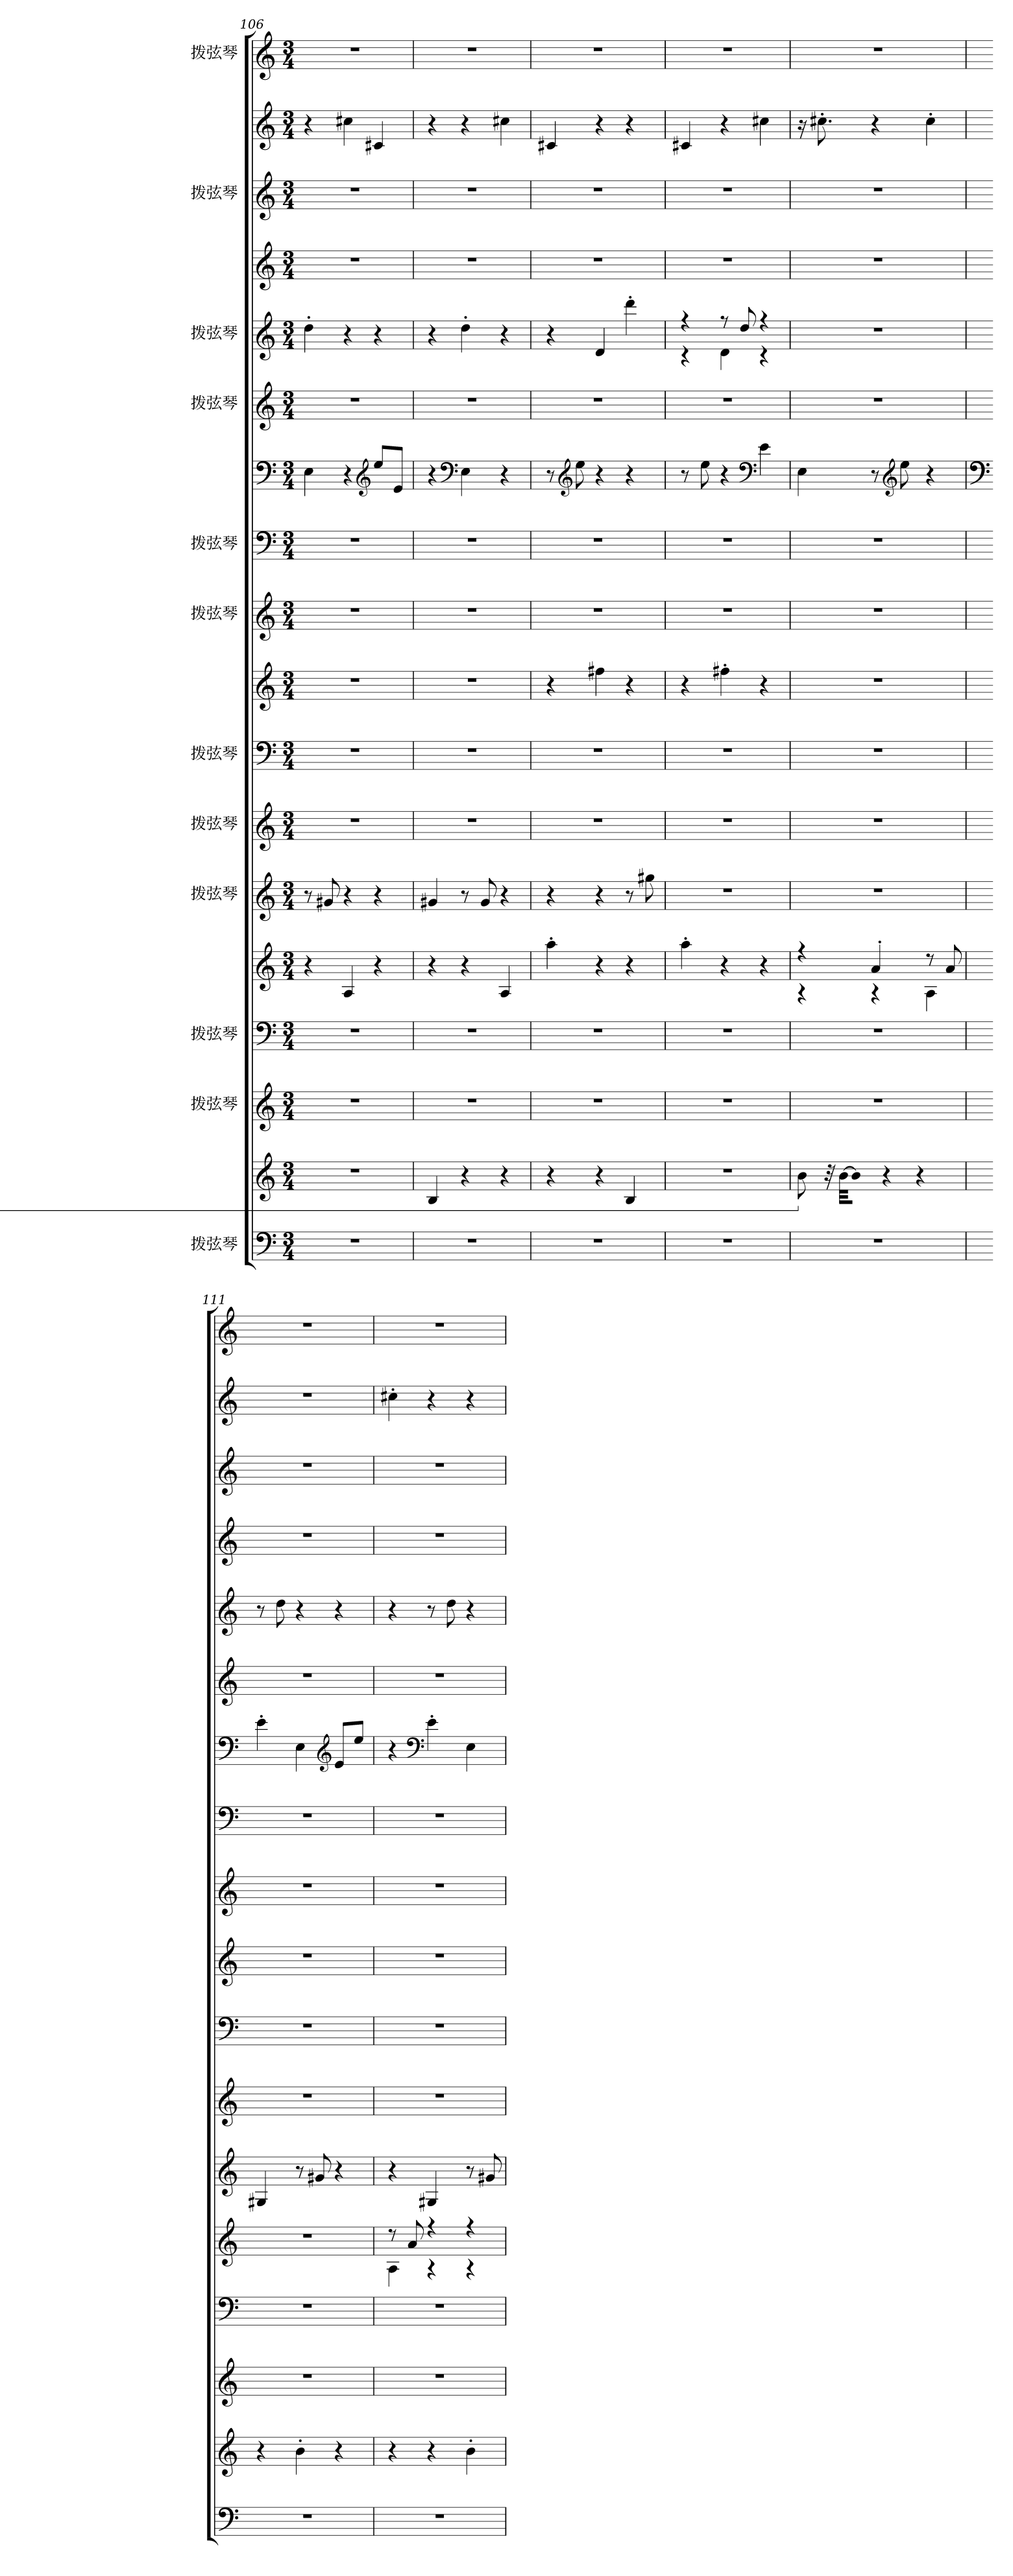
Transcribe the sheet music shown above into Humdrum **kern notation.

**kern	**kern	**kern	**kern	**kern	**kern	**kern	**kern	**kern	**kern	**kern	**kern	**kern	**kern	**kern	**kern	**kern	**kern
*part12	*part12	*part11	*part10	*part10	*part9	*part8	*part7	*part7	*part6	*part5	*part5	*part4	*part3	*part3	*part2	*part2	*part1
*staff18	*staff17	*staff16	*staff15	*staff14	*staff13	*staff12	*staff11	*staff10	*staff9	*staff8	*staff7	*staff6	*staff5	*staff4	*staff3	*staff2	*staff1
*I"拨弦琴	*	*I"拨弦琴	*I"拨弦琴	*	*I"拨弦琴	*I"拨弦琴	*I"拨弦琴	*	*I"拨弦琴	*I"拨弦琴	*	*I"拨弦琴	*I"拨弦琴	*	*I"拨弦琴	*	*I"拨弦琴
!!LO:PB:g=z
*clefF4	*clefG2	*clefG2	*clefF4	*clefG2	*clefG2	*clefG2	*clefF4	*clefG2	*clefG2	*clefF4	*clefF4	*clefG2	*clefG2	*clefG2	*clefG2	*clefG2	*clefG2
*k[]	*k[]	*k[]	*k[]	*k[]	*k[]	*k[]	*k[]	*k[]	*k[]	*k[]	*k[]	*k[]	*k[]	*k[]	*k[]	*k[]	*k[]
*M3/4	*M3/4	*M3/4	*M3/4	*M3/4	*M3/4	*M3/4	*M3/4	*M3/4	*M3/4	*M3/4	*M3/4	*M3/4	*M3/4	*M3/4	*M3/4	*M3/4	*M3/4
=106	=106	=106	=106	=106	=106	=106	=106	=106	=106	=106	=106	=106	=106	=106	=106	=106	=106
2.r	2.r	2.r	2.r	4r	8r	2.r	2.r	2.r	2.r	2.r	4E\	2.r	4dd'\	2.r	2.r	4r	2.r
.	.	.	.	.	8g#X/	.	.	.	.	.	.	.	.	.	.	.	.
.	.	.	.	4A/	4r	.	.	.	.	.	4r	.	4r	.	.	4cc#X\	.
*	*	*	*	*	*	*	*	*	*	*	*clefG2	*	*	*	*	*	*
.	.	.	.	4r	4r	.	.	.	.	.	8ee/L	.	4r	.	.	4c#X/	.
.	.	.	.	.	.	.	.	.	.	.	8e/J	.	.	.	.	.	.
=107	=107	=107	=107	=107	=107	=107	=107	=107	=107	=107	=107	=107	=107	=107	=107	=107	=107
2.r	4B/	2.r	2.r	4r	4g#X/	2.r	2.r	2.r	2.r	2.r	4r	2.r	4r	2.r	2.r	4r	2.r
*	*	*	*	*	*	*	*	*	*	*	*clefF4	*	*	*	*	*	*
.	4r	.	.	4r	8r	.	.	.	.	.	4E\	.	4dd'\	.	.	4r	.
.	.	.	.	.	8g#/	.	.	.	.	.	.	.	.	.	.	.	.
.	4r	.	.	4A/	4r	.	.	.	.	.	4r	.	4r	.	.	4cc#X\	.
=108	=108	=108	=108	=108	=108	=108	=108	=108	=108	=108	=108	=108	=108	=108	=108	=108	=108
2.r	4r	2.r	2.r	4aa'\	4r	2.r	2.r	4r	2.r	2.r	8r	2.r	4r	2.r	2.r	4c#X/	2.r
*	*	*	*	*	*	*	*	*	*	*	*clefG2	*	*	*	*	*	*
.	.	.	.	.	.	.	.	.	.	.	8ee\	.	.	.	.	.	.
.	4r	.	.	4r	4r	.	.	4ff#X\	.	.	4r	.	4d/	.	.	4r	.
.	4B/	.	.	4r	8r	.	.	4r	.	.	4r	.	4ddd'\	.	.	4r	.
.	.	.	.	.	8gg#X\	.	.	.	.	.	.	.	.	.	.	.	.
=109	=109	=109	=109	=109	=109	=109	=109	=109	=109	=109	=109	=109	=109	=109	=109	=109	=109
*	*	*	*	*	*	*	*	*	*	*	*	*	*^	*	*	*	*
2.r	2.r	2.r	2.r	4aa'\	2.r	2.r	2.r	4r	2.r	2.r	8r	2.r	4r	4r	2.r	2.r	4c#X/	2.r
.	.	.	.	.	.	.	.	.	.	.	8ee\	.	.	.	.	.	.	.
.	.	.	.	4r	.	.	.	4ff#X'\	.	.	4r	.	8r	4d\	.	.	4r	.
.	.	.	.	.	.	.	.	.	.	.	.	.	8dd/	.	.	.	.	.
*	*	*	*	*	*	*	*	*	*	*	*clefF4	*	*	*	*	*	*	*
.	.	.	.	4r	.	.	.	4r	.	.	4e\	.	4r	4r	.	.	4cc#X\	.
*	*	*	*	*	*	*	*	*	*	*	*	*	*v	*v	*	*	*	*
=110	=110	=110	=110	=110	=110	=110	=110	=110	=110	=110	=110	=110	=110	=110	=110	=110	=110
*	*	*	*	*^	*	*	*	*	*	*	*	*	*	*	*	*	*
2.r	12b\	2.r	2.r	4r	4r	2.r	2.r	2.r	2.r	2.r	2.r	4E\	2.r	2.r	2.r	2.r	16r	2.r
.	.	.	.	.	.	.	.	.	.	.	.	.	.	.	.	.	8.cc#X'\	.
.	48r	.	.	.	.	.	.	.	.	.	.	.	.	.	.	.	.	.
.	[48b\KKL	.	.	.	.	.	.	.	.	.	.	.	.	.	.	.	.	.
.	8b\J]	.	.	.	.	.	.	.	.	.	.	.	.	.	.	.	.	.
.	4r	.	.	4a'/	4r	.	.	.	.	.	.	8r	.	.	.	.	4r	.
*	*	*	*	*	*	*	*	*	*	*	*	*clefG2	*	*	*	*	*	*
.	.	.	.	.	.	.	.	.	.	.	.	8ee\	.	.	.	.	.	.
.	4r	.	.	8r	4A\	.	.	.	.	.	.	4r	.	.	.	.	4cc#'\	.
.	.	.	.	8a/	.	.	.	.	.	.	.	.	.	.	.	.	.	.
*	*	*	*	*v	*v	*	*	*	*	*	*	*	*	*	*	*	*	*
!!LO:PB:g=z
=111	=111	=111	=111	=111	=111	=111	=111	=111	=111	=111	=111	=111	=111	=111	=111	=111	=111
*	*	*	*	*	*	*	*	*	*	*	*clefF4	*	*	*	*	*	*
2.r	4r	2.r	2.r	2.r	4G#X/	2.r	2.r	2.r	2.r	2.r	4e'\	2.r	8r	2.r	2.r	2.r	2.r
.	.	.	.	.	.	.	.	.	.	.	.	.	8dd\	.	.	.	.
.	4b'\	.	.	.	8r	.	.	.	.	.	4E\	.	4r	.	.	.	.
.	.	.	.	.	8g#X/	.	.	.	.	.	.	.	.	.	.	.	.
*	*	*	*	*	*	*	*	*	*	*	*clefG2	*	*	*	*	*	*
.	4r	.	.	.	4r	.	.	.	.	.	8e/L	.	4r	.	.	.	.
.	.	.	.	.	.	.	.	.	.	.	8ee/J	.	.	.	.	.	.
=112	=112	=112	=112	=112	=112	=112	=112	=112	=112	=112	=112	=112	=112	=112	=112	=112	=112
*	*	*	*	*^	*	*	*	*	*	*	*	*	*	*	*	*	*
2.r	4r	2.r	2.r	8r	4A\	4r	2.r	2.r	2.r	2.r	2.r	4r	2.r	4r	2.r	2.r	4cc#X'\	2.r
.	.	.	.	8a/	.	.	.	.	.	.	.	.	.	.	.	.	.	.
*	*	*	*	*	*	*	*	*	*	*	*	*clefF4	*	*	*	*	*	*
.	4r	.	.	4r	4r	4G#X/	.	.	.	.	.	4e'\	.	8r	.	.	4r	.
.	.	.	.	.	.	.	.	.	.	.	.	.	.	8dd\	.	.	.	.
.	4b'\	.	.	4r	4r	8r	.	.	.	.	.	4E\	.	4r	.	.	4r	.
.	.	.	.	.	.	8g#X/	.	.	.	.	.	.	.	.	.	.	.	.
*	*	*	*	*v	*v	*	*	*	*	*	*	*	*	*	*	*	*	*
=	=	=	=	=	=	=	=	=	=	=	=	=	=	=	=	=	=
*-	*-	*-	*-	*-	*-	*-	*-	*-	*-	*-	*-	*-	*-	*-	*-	*-	*-
